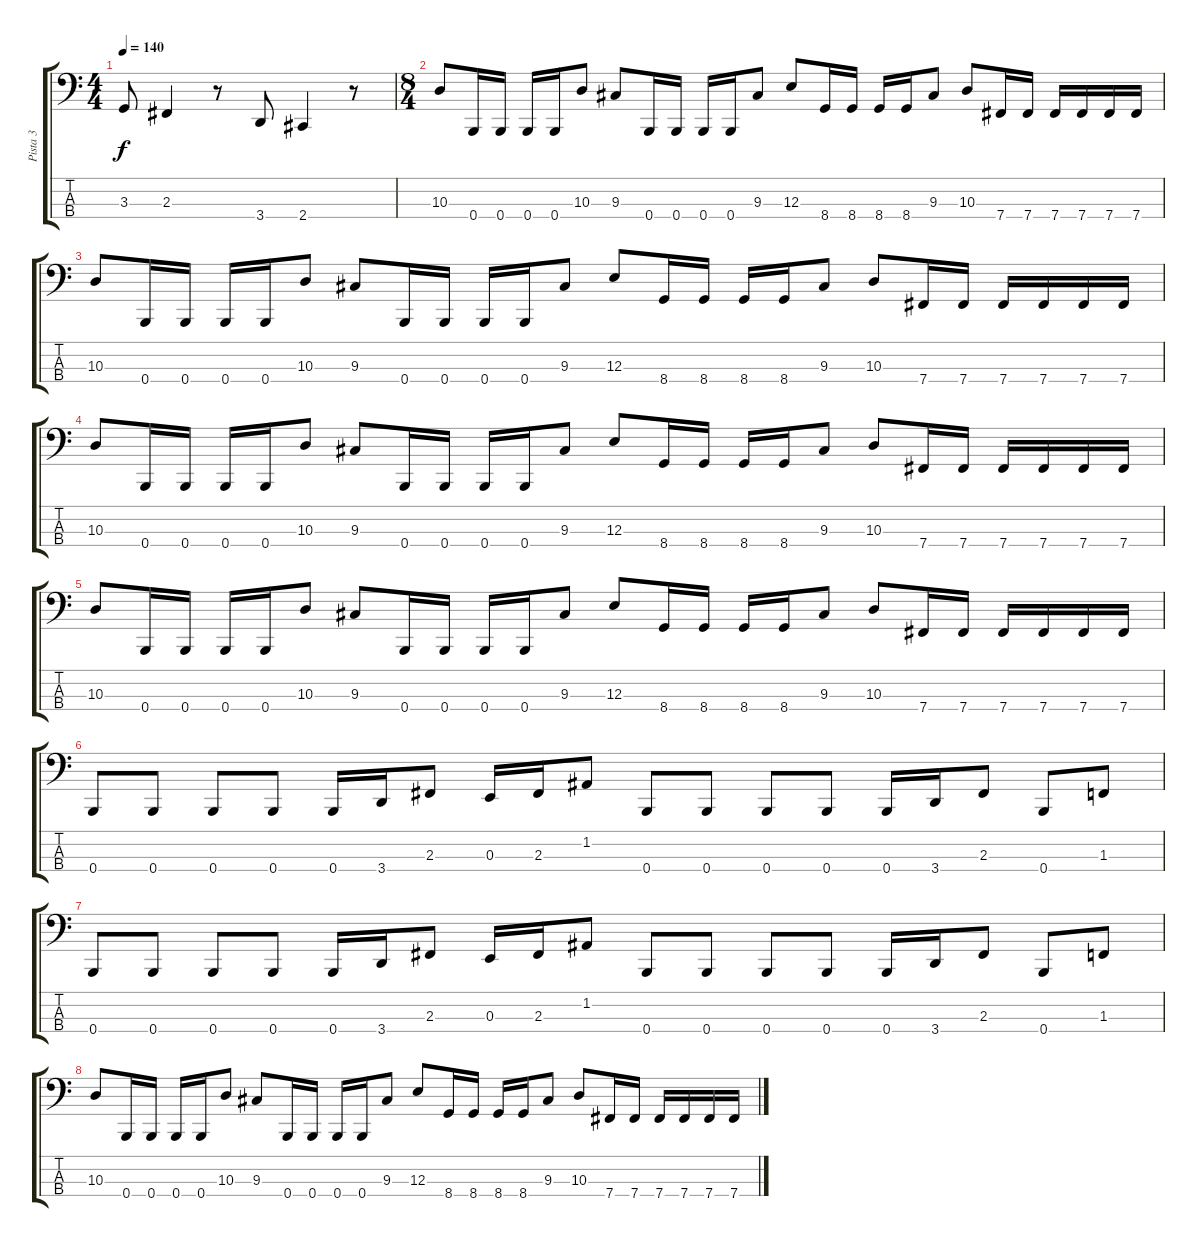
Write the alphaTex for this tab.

\track ("Pista 3" "Pista 3") {instrument electricbasspick}
\staff {score tabs}
\tuning (D2 A1 E1 B0) {hide}
\ts (4 4)
\tempo 140
\clef f4
\ks c
3.3.8{dy f instrument electricbasspick} 2.3.4 r.8 3.4.8 2.4.4 r.8 |
\ts (8 4)
10.3.8 0.4.16 0.4.16 0.4.16 0.4.16 10.3.8 9.3.8 0.4.16 0.4.16 0.4.16 0.4.16 9.3.8 12.3.8 8.4.16 8.4.16 8.4.16 8.4.16 9.3.8 10.3.8 7.4.16 7.4.16 7.4.16 7.4.16 7.4.16 7.4.16 |
10.3.8 0.4.16 0.4.16 0.4.16 0.4.16 10.3.8 9.3.8 0.4.16 0.4.16 0.4.16 0.4.16 9.3.8 12.3.8 8.4.16 8.4.16 8.4.16 8.4.16 9.3.8 10.3.8 7.4.16 7.4.16 7.4.16 7.4.16 7.4.16 7.4.16 |
10.3.8 0.4.16 0.4.16 0.4.16 0.4.16 10.3.8 9.3.8 0.4.16 0.4.16 0.4.16 0.4.16 9.3.8 12.3.8 8.4.16 8.4.16 8.4.16 8.4.16 9.3.8 10.3.8 7.4.16 7.4.16 7.4.16 7.4.16 7.4.16 7.4.16 |
10.3.8 0.4.16 0.4.16 0.4.16 0.4.16 10.3.8 9.3.8 0.4.16 0.4.16 0.4.16 0.4.16 9.3.8 12.3.8 8.4.16 8.4.16 8.4.16 8.4.16 9.3.8 10.3.8 7.4.16 7.4.16 7.4.16 7.4.16 7.4.16 7.4.16 |
0.4.8 0.4.8 0.4.8 0.4.8 0.4.16 3.4.16 2.3.8 0.3.16 2.3.16 1.2.8 0.4.8 0.4.8 0.4.8 0.4.8 0.4.16 3.4.16 2.3.8 0.4.8 1.3.8 |
0.4.8 0.4.8 0.4.8 0.4.8 0.4.16 3.4.16 2.3.8 0.3.16 2.3.16 1.2.8 0.4.8 0.4.8 0.4.8 0.4.8 0.4.16 3.4.16 2.3.8 0.4.8 1.3.8 |
10.3.8 0.4.16 0.4.16 0.4.16 0.4.16 10.3.8 9.3.8 0.4.16 0.4.16 0.4.16 0.4.16 9.3.8 12.3.8 8.4.16 8.4.16 8.4.16 8.4.16 9.3.8 10.3.8 7.4.16 7.4.16 7.4.16 7.4.16 7.4.16 7.4.16
